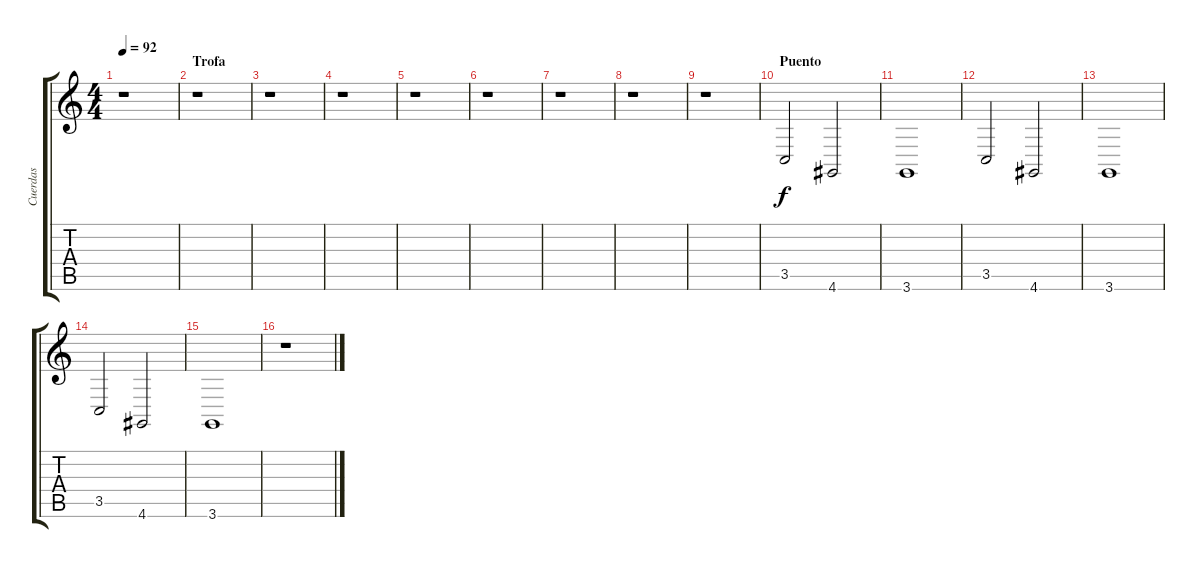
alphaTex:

\track ("Cuerdas" "Cuerdas") {instrument stringensemble1}
\staff {score tabs}
\tuning (E4 B3 G3 D3 A2 E2) {hide}
\ts (4 4)
\tempo 92
\clef g2
\ks c
r.1{dy f instrument stringensemble1} |
\section ("" "Trofa")
r.1 |
r.1 |
r.1 |
r.1 |
r.1 |
r.1 |
r.1 |
r.1 |
\section ("" "Puento")
3.5.2 4.6.2 |
3.6.1 |
3.5.2 4.6.2 |
3.6.1 |
3.5.2 4.6.2 |
3.6.1 |
r.1
